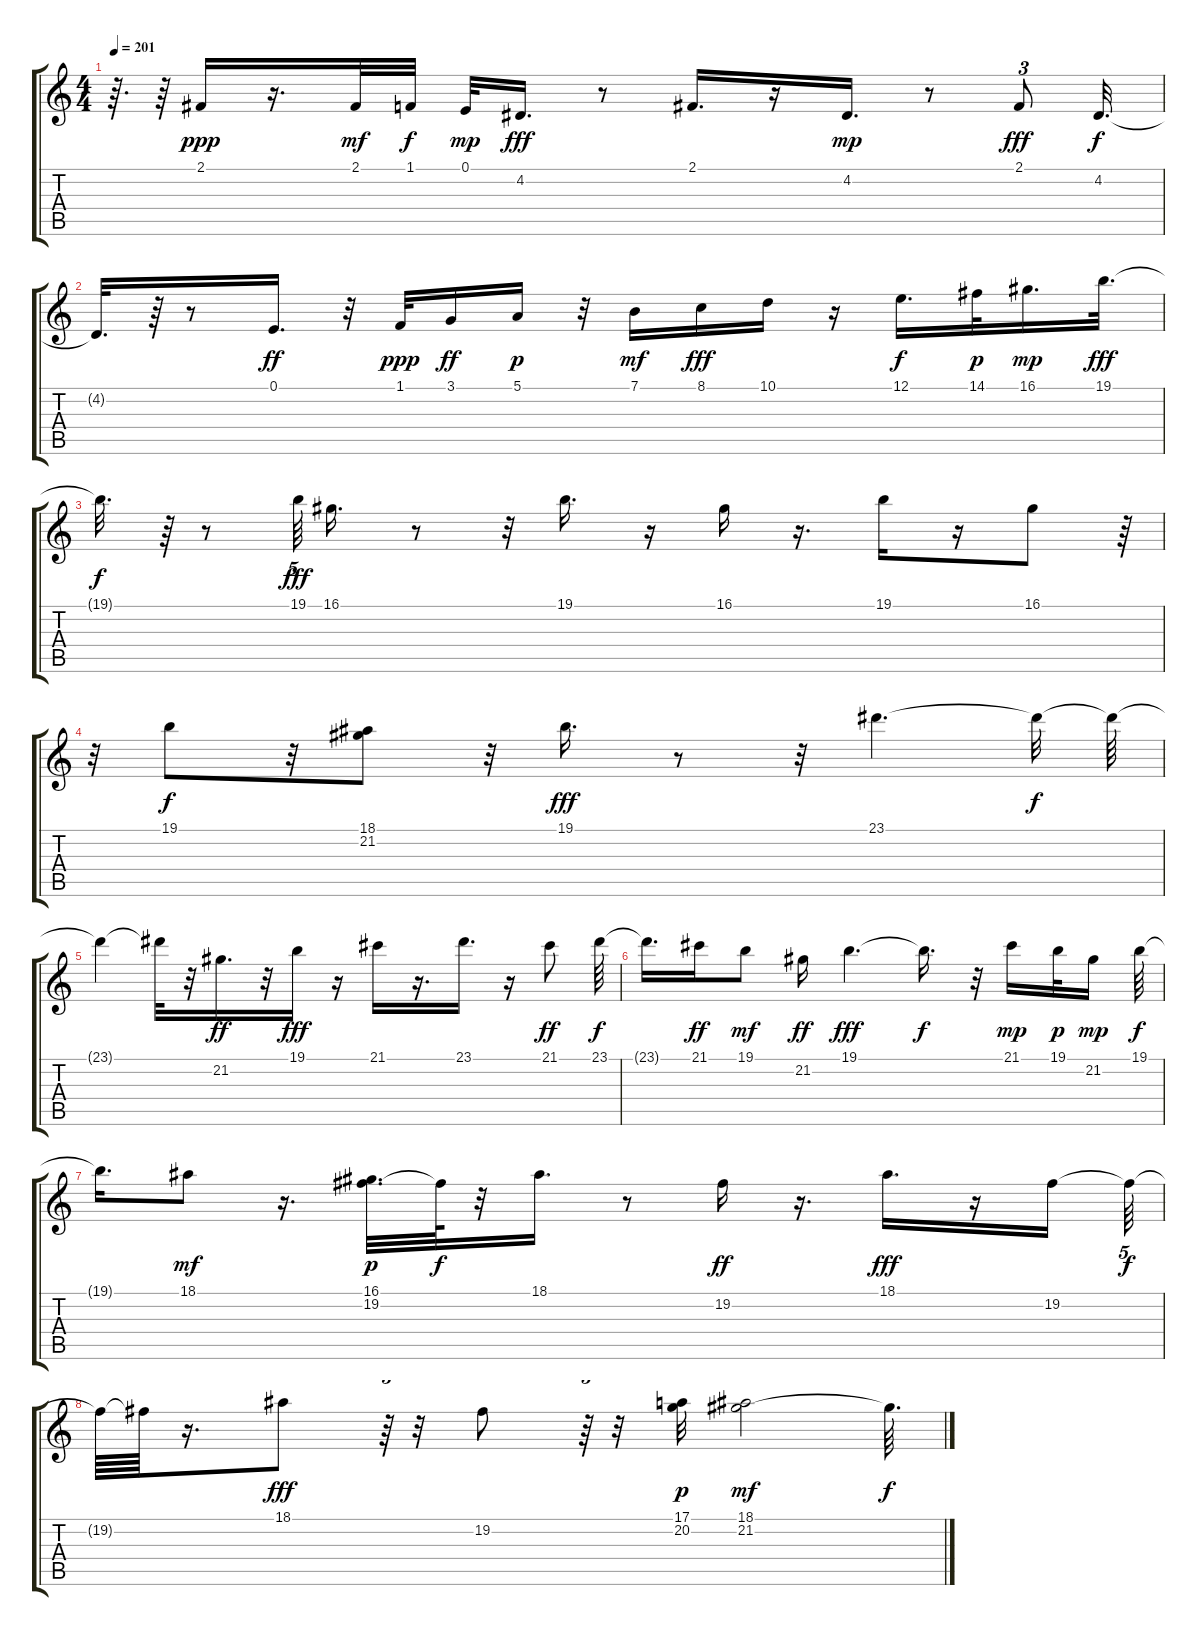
\track "" {instrument trumpet}
\staff {score tabs}
\tuning (E4 B3 G3 D3 A2 E2) {hide}
\ts (4 4)
\tempo 201
\clef g2
\ks c
r.64{d dy f} r.64 2.1.16{dy ppp} r.16{d} 2.1.32{dy mf} 1.1.32{dy f} 0.1.32{dy mp} 4.2.16{d dy fff} r.8 2.1.16{d} r.16 4.2.16{d dy mp} r.8 2.1.8{tu (3 2) dy fff} 4.2.32{d dy f} |
4.2{t}.32{d} r.64 r.8 0.1.16{d dy ff} r.32 1.1.32{dy ppp} 3.1.16{dy ff} 5.1.16{dy p} r.32 7.1.16{dy mf} 8.1.16{dy fff} 10.1.16 r.16 12.1.16{d dy f} 14.1.32{dy p} 16.1.16{d dy mp} 19.1.32{d dy fff} |
19.1{t}.32{d dy f} r.64 r.8 19.1.64{tu (5 4) dy fff} 16.1.16{d} r.8 r.32 19.1.16{d} r.16 16.1.16 r.16{d} 19.1.16 r.16 16.1.8 r.64 |
r.32 19.1.8{dy f} r.32 (18.1 21.2).8 r.32 19.1.16{d dy fff} r.8 r.32 23.1.4{d} 23.1{t}.32{dy f} 23.1{t}.64 |
23.1{t}.4 23.1{t}.32 r.32 21.2.16{d dy ff} r.32 19.1.16{dy fff} r.16 21.1.16 r.16{d} 23.1.16{d} r.16 21.1.8{dy ff} 23.1.64{dy f} |
23.1{t}.16{d} 21.1.16{dy ff} 19.1.8{dy mf} 21.2.16{dy ff} 19.1.4{d dy fff} 19.1{t}.16{d dy f} r.32 21.1.16{dy mp} 19.1.32{dy p} 21.2.16{dy mp} 19.1.64{dy f} |
19.1{t}.16{d} 18.1.8{dy mf} r.16{d} (16.1 19.2).32{d dy p} 19.2{t}.64{dy f} r.32 18.1.16{d} r.8 19.2.16{dy ff} r.16{d} 18.1.16{d dy fff} r.16 19.2.16 19.2{t}.64{tu (5 4) dy f} |
19.2{t}.64 19.2{t}.64 r.16{d} 18.1.8{dy fff} r.64{tu (3 2)} r.32 19.2.8 r.64{tu (3 2)} r.32 (17.1 20.2).32{dy p} (18.1 21.2).2{dy mf} 21.2{t}.64{d dy f}
